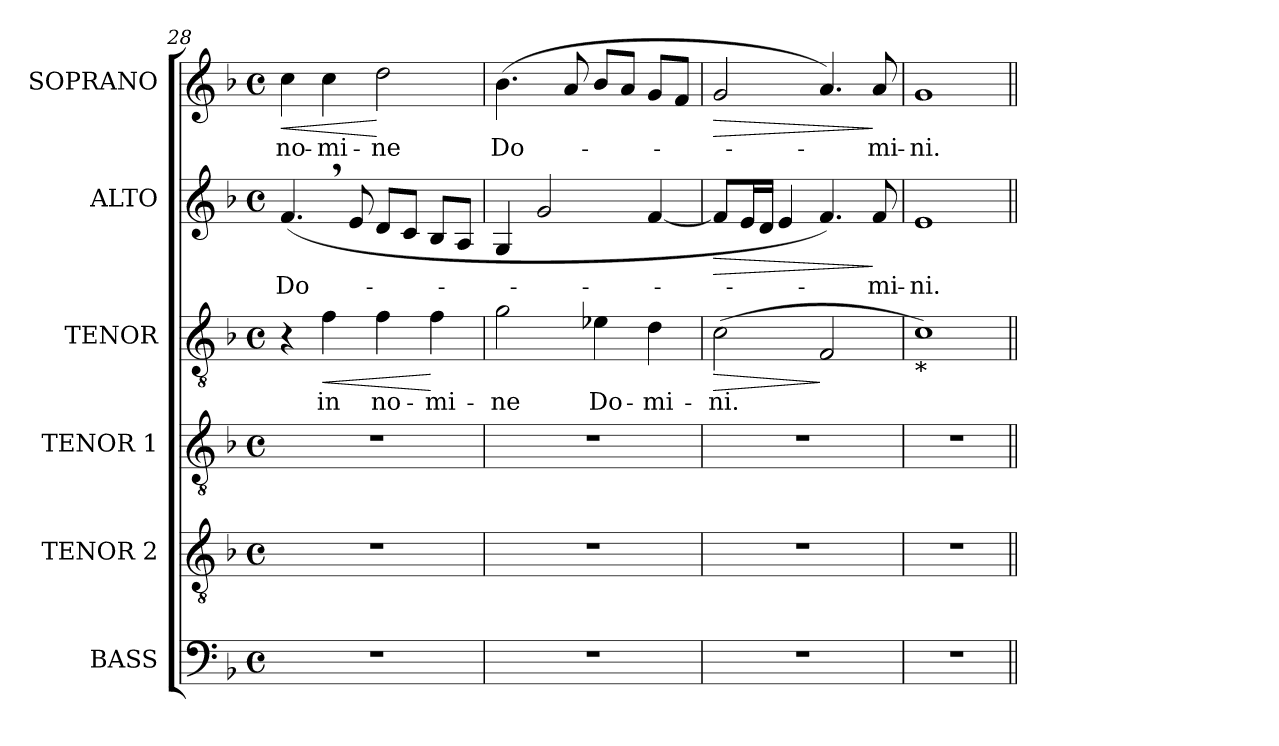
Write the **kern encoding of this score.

**kern	**kern	**kern	**kern	**text	**dynam	**kern	**text	**dynam	**kern	**text	**dynam
*part6	*part5	*part4	*part3	*part3	*part3	*part2	*part2	*part2	*part1	*part1	*part1
*staff6	*staff5	*staff4	*staff3	*staff3	*staff3	*staff2	*staff2	*staff2	*staff1	*staff1	*staff1
*I"BASS	*I"TENOR 2	*I"TENOR 1	*I"TENOR	*	*	*I"ALTO	*	*	*I"SOPRANO	*	*
*I'B.	*I'T2.	*I'T1.	*I'T.	*	*	*I'A.	*	*	*I'S.	*	*
*clefF4	*clefGv2	*clefGv2	*clefGv2	*	*	*clefG2	*	*	*clefG2	*	*
*	*ITrd7c12	*ITrd7c12	*ITrd7c12	*	*	*	*	*	*	*	*
*k[b-]	*k[b-]	*k[b-]	*k[b-]	*	*	*k[b-]	*	*	*k[b-]	*	*
*F:	*F:	*F:	*F:	*	*	*F:	*	*	*F:	*	*
*M4/4	*M4/4	*M4/4	*M4/4	*	*	*M4/4	*	*	*M4/4	*	*
*met(c)	*met(c)	*met(c)	*met(c)	*	*	*met(c)	*	*	*met(c)	*	*
=28	=28	=28	=28	=28	=28	=28	=28	=28	=28	=28	=28
!	!	!	!	!	!	!	!LO:LY:b:color=#000000	!	!	!	!
!	!	!	!	!	!	!	!	!	!	!LO:LY:b:color=#000000	!LO:HP:b
1r	1r	1r	4r	.	.	(4.f,i/	Do-	.	4cci\	no-	<
!	!	!	!	!LO:LY:b:color=#000000	!LO:HP:b	!	!	!	!	!	!
!	!	!	!	!	!	!	!	!	!	!LO:LY:b:color=#000000	!
.	.	.	4Fi\	in	<	.	.	.	4cci\	-mi-	.
.	.	.	.	.	.	8ei/	.	.	.	.	.
!	!	!	!	!LO:LY:b:color=#000000	!	!	!	!	!	!	!
!	!	!	!	!	!	!	!	!	!	!LO:LY:b:color=#000000	!
.	.	.	4Fi\	no-	.	8di/L	.	.	2ddi\	-ne	[
.	.	.	.	.	.	8ci/J	.	.	.	.	.
!	!	!	!	!LO:LY:b:color=#000000	!	!	!	!	!	!	!
.	.	.	4Fi\	-mi-	[	8B-i/L	.	.	.	.	.
.	.	.	.	.	.	8Ai/J	.	.	.	.	.
!!LO:PB:g=z
=29	=29	=29	=29	=29	=29	=29	=29	=29	=29	=29	=29
!	!	!	!	!LO:LY:b:color=#000000	!	!	!	!	!	!	!
!	!	!	!	!	!	!	!	!	!	!LO:LY:b:color=#000000	!
1r	1r	1r	2Gi\	-ne	.	4Gi/	.	.	(4.b-i\	Do-	.
.	.	.	.	.	.	2gi/	.	.	.	.	.
.	.	.	.	.	.	.	.	.	8ai/	.	.
!	!	!	!	!LO:LY:b:color=#000000	!	!	!	!	!	!	!
.	.	.	4E-Xi\	Do-	.	.	.	.	8b-i/L	.	.
.	.	.	.	.	.	.	.	.	8ai/J	.	.
!	!	!	!	!LO:LY:b:color=#000000	!	!	!	!	!	!	!
.	.	.	4Di\	-mi-	.	[4fi/	.	.	8gi/L	.	.
.	.	.	.	.	.	.	.	.	8fi/J	.	.
=30	=30	=30	=30	=30	=30	=30	=30	=30	=30	=30	=30
!	!	!	!	!LO:LY:b:color=#000000	!LO:HP:b	!	!	!LO:HP:b	!	!	!LO:HP:b
1r	1r	1r	(2Ci\	-ni.	>	8fi/L]	.	>	2gi/	.	>
.	.	.	.	.	.	16ei/L	.	.	.	.	.
.	.	.	.	.	.	16di/JJ	.	.	.	.	.
.	.	.	.	.	.	4ei/	.	.	.	.	.
.	.	.	2FFi/	.	]	4.fi/)	.	.	4.ai/)	.	.
!	!	!	!	!	!	!	!LO:LY:b:color=#000000	!	!	!	!
!	!	!	!	!	!	!	!	!	!	!LO:LY:b:color=#000000	!
.	.	.	.	.	.	8fi/	-mi-	]	8ai/	-mi-	]
=31	=31	=31	=31	=31	=31	=31	=31	=31	=31	=31	=31
!	!	!	!	!	!	!	!LO:LY:b:color=#000000	!	!	!	!
!	!	!	!LO:TX:b:t=*	!	!	!	!	!	!	!	!
!	!	!	!	!	!	!	!	!	!	!LO:LY:b:color=#000000	!
1r	1r	1r	1Ci)	.	.	1ei	-ni.	.	1gi	-ni.	.
=||	=||	=||	=||	=||	=||	=||	=||	=||	=||	=||	=||
*-	*-	*-	*-	*-	*-	*-	*-	*-	*-	*-	*-
